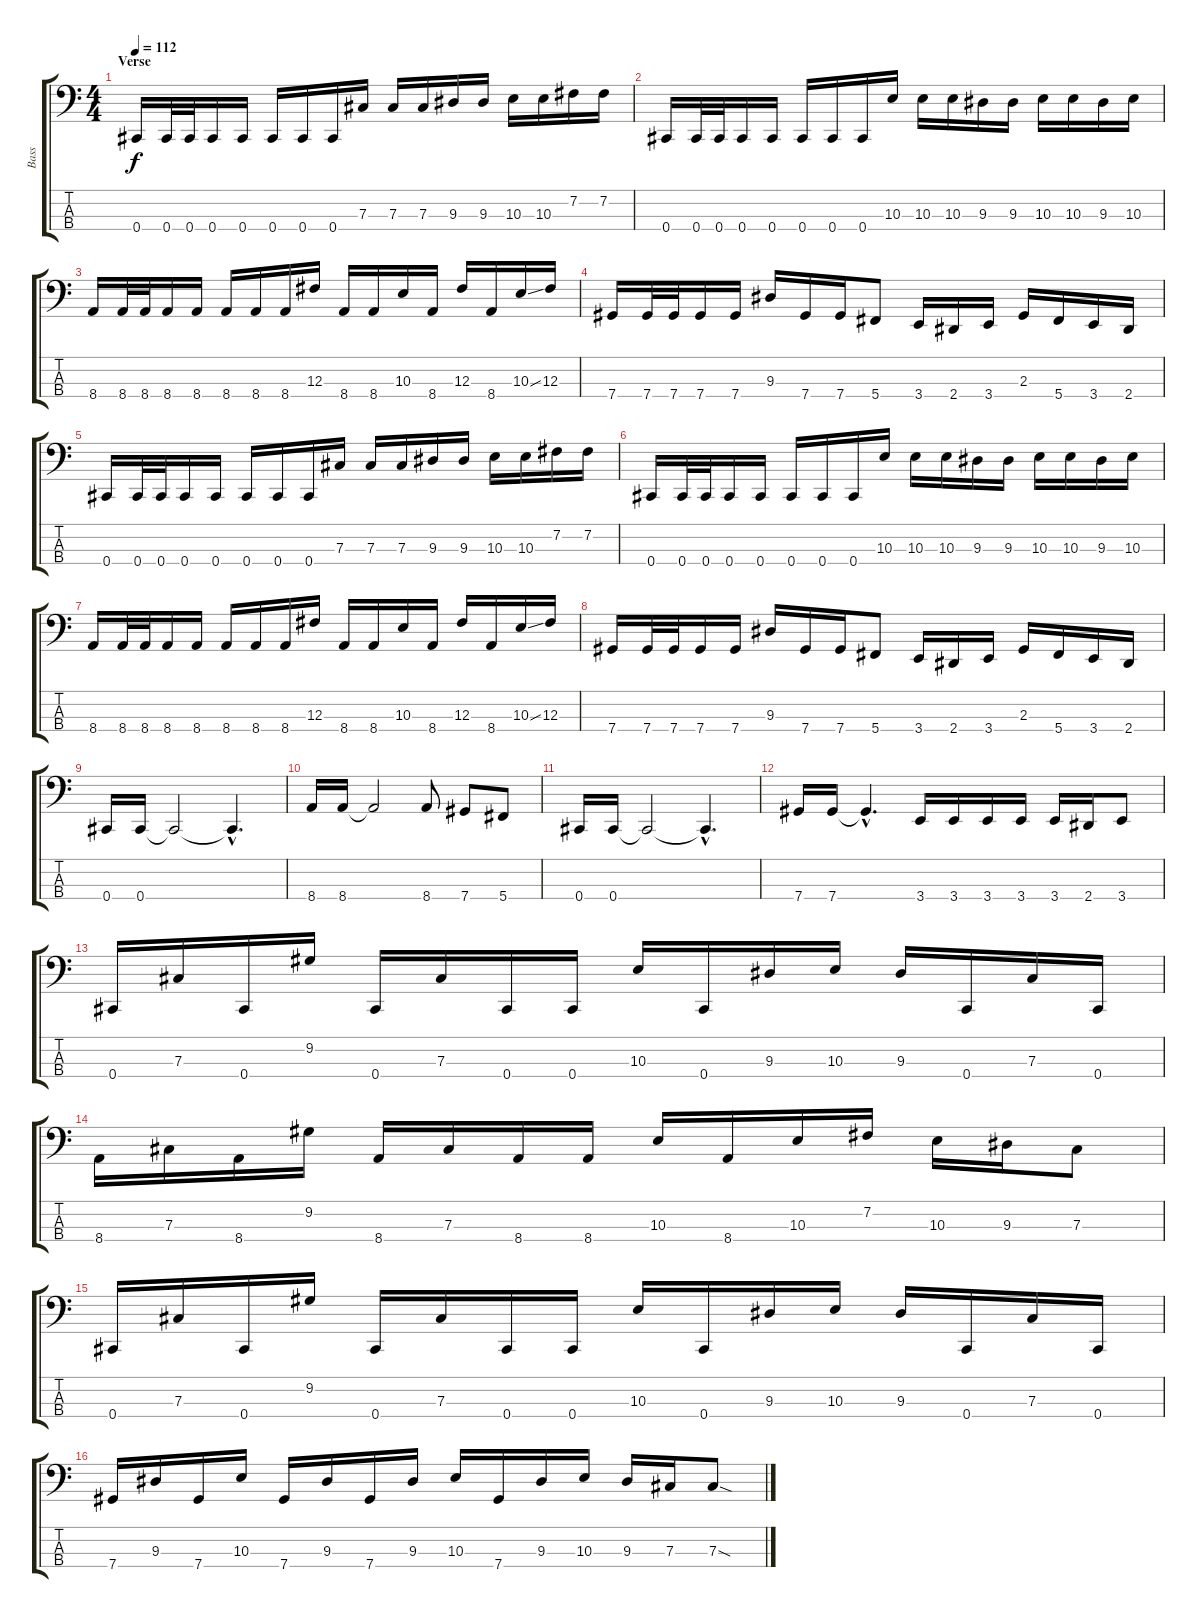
\track ("Bass" "Bass") {instrument electricbassfinger}
\staff {score tabs}
\tuning (E2 B1 Gb1 Db1) {hide}
\ts (4 4)
\section ("" "Verse")
\tempo 112
\clef f4
\ks c
0.4.16{dy f} 0.4.32 0.4.32 0.4.16 0.4.16 0.4.16 0.4.16 0.4.16 7.3.16 7.3.16 7.3.16 9.3.16 9.3.16 10.3.16 10.3.16 7.2.16 7.2.16 |
0.4.16 0.4.32 0.4.32 0.4.16 0.4.16 0.4.16 0.4.16 0.4.16 10.3.16 10.3.16 10.3.16 9.3.16 9.3.16 10.3.16 10.3.16 9.3.16 10.3.16 |
8.4.16 8.4.32 8.4.32 8.4.16 8.4.16 8.4.16 8.4.16 8.4.16 12.3.16 8.4.16 8.4.16 10.3.16 8.4.16 12.3.16 8.4.16 10.3{ss}.16 12.3.16 |
7.4.16 7.4.32 7.4.32 7.4.16 7.4.16 9.3.16 7.4.16 7.4.16 5.4.8 3.4.16 2.4.16 3.4.16 2.3.16 5.4.16 3.4.16 2.4.16 |
0.4.16 0.4.32 0.4.32 0.4.16 0.4.16 0.4.16 0.4.16 0.4.16 7.3.16 7.3.16 7.3.16 9.3.16 9.3.16 10.3.16 10.3.16 7.2.16 7.2.16 |
0.4.16 0.4.32 0.4.32 0.4.16 0.4.16 0.4.16 0.4.16 0.4.16 10.3.16 10.3.16 10.3.16 9.3.16 9.3.16 10.3.16 10.3.16 9.3.16 10.3.16 |
8.4.16 8.4.32 8.4.32 8.4.16 8.4.16 8.4.16 8.4.16 8.4.16 12.3.16 8.4.16 8.4.16 10.3.16 8.4.16 12.3.16 8.4.16 10.3{ss}.16 12.3.16 |
7.4.16 7.4.32 7.4.32 7.4.16 7.4.16 9.3.16 7.4.16 7.4.16 5.4.8 3.4.16 2.4.16 3.4.16 2.3.16 5.4.16 3.4.16 2.4.16 |
\section ("" "")
0.4.16 0.4.16 0.4{t}.2 0.4{hac t}.4{d} |
8.4.16 8.4.16 8.4{t}.2 8.4.8 7.4.8 5.4.8 |
0.4.16 0.4.16 0.4{t}.2 0.4{hac t}.4{d} |
7.4.16 7.4.16 7.4{hac t}.4{d} 3.4.16 3.4.16 3.4.16 3.4.16 3.4.16 2.4.16 3.4.8 |
\section ("" "")
0.4.16 7.3.16 0.4.16 9.2.16 0.4.16 7.3.16 0.4.16 0.4.16 10.3.16 0.4.16 9.3.16 10.3.16 9.3.16 0.4.16 7.3.16 0.4.16 |
8.4.16 7.3.16 8.4.16 9.2.16 8.4.16 7.3.16 8.4.16 8.4.16 10.3.16 8.4.16 10.3.16 7.2.16 10.3.16 9.3.16 7.3.8 |
0.4.16 7.3.16 0.4.16 9.2.16 0.4.16 7.3.16 0.4.16 0.4.16 10.3.16 0.4.16 9.3.16 10.3.16 9.3.16 0.4.16 7.3.16 0.4.16 |
7.4.16 9.3.16 7.4.16 10.3.16 7.4.16 9.3.16 7.4.16 9.3.16 10.3.16 7.4.16 9.3.16 10.3.16 9.3.16 7.3.16 7.3{sod}.8
